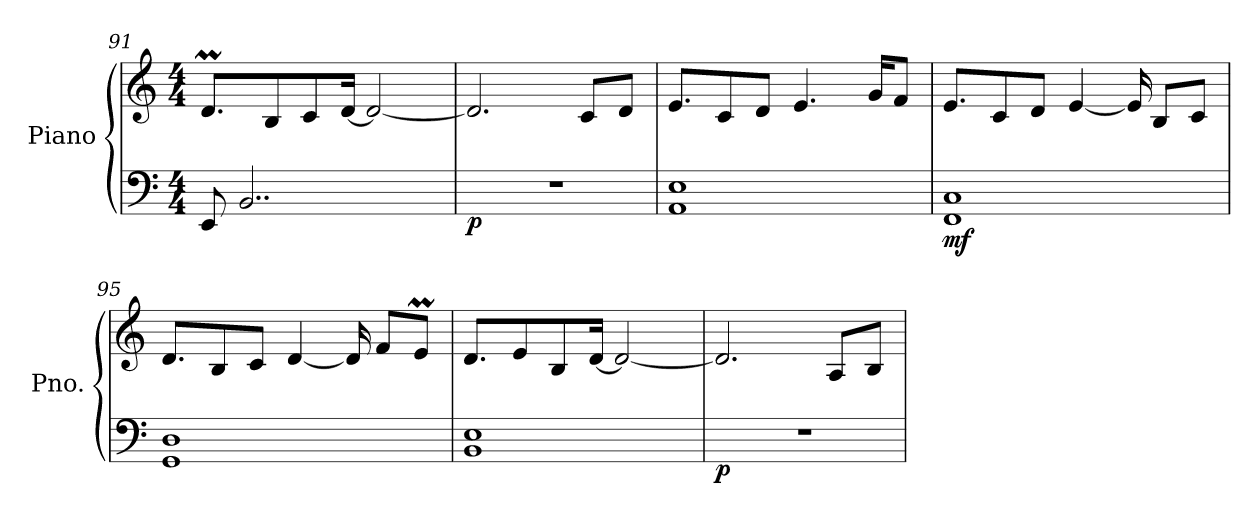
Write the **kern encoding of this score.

**kern	**kern	**dynam
*part1	*part1	*part1
*staff2	*staff1	*staff1/2
*I"Piano	*	*
*I'Pno.	*	*
*clefF4	*clefG2	*
*k[]	*k[]	*
*M4/4	*M4/4	*
=91	=91	=91
8EE/	8.dM/L	.
2..BB/	.	.
.	8B/	.
.	8c/	.
.	[16d/Jk	.
.	2d/_	.
=92	=92	=92
!	!	!LO:DY:b=2
1r	2.d/]	p
.	8c/L	.
.	8d/J	.
!!LO:LB:g=z
=93	=93	=93
1AA 1E	8.e/L	.
.	8c/	.
.	8d/J	.
.	4.e/	.
.	16g/KL	.
.	8f/J	.
=94	=94	=94
!	!	!LO:DY:b=2
1FF 1C	8.e/L	mf
.	8c/	.
.	8d/J	.
.	[4e/	.
.	16e/]	.
.	8B/L	.
.	8c/J	.
=95	=95	=95
1GG 1D	8.d/L	.
.	8B/	.
.	8c/J	.
.	[4d/	.
.	16d/]	.
.	8f/L	.
.	8em/J	.
=96	=96	=96
1BB 1E	8.d/L	.
.	8e/	.
.	8B/	.
.	[16d/Jk	.
.	2d/_	.
=97	=97	=97
!	!	!LO:DY:b=2
1r	2.d/]	p
.	8A/L	.
.	8B/J	.
=	=	=
*-	*-	*-
